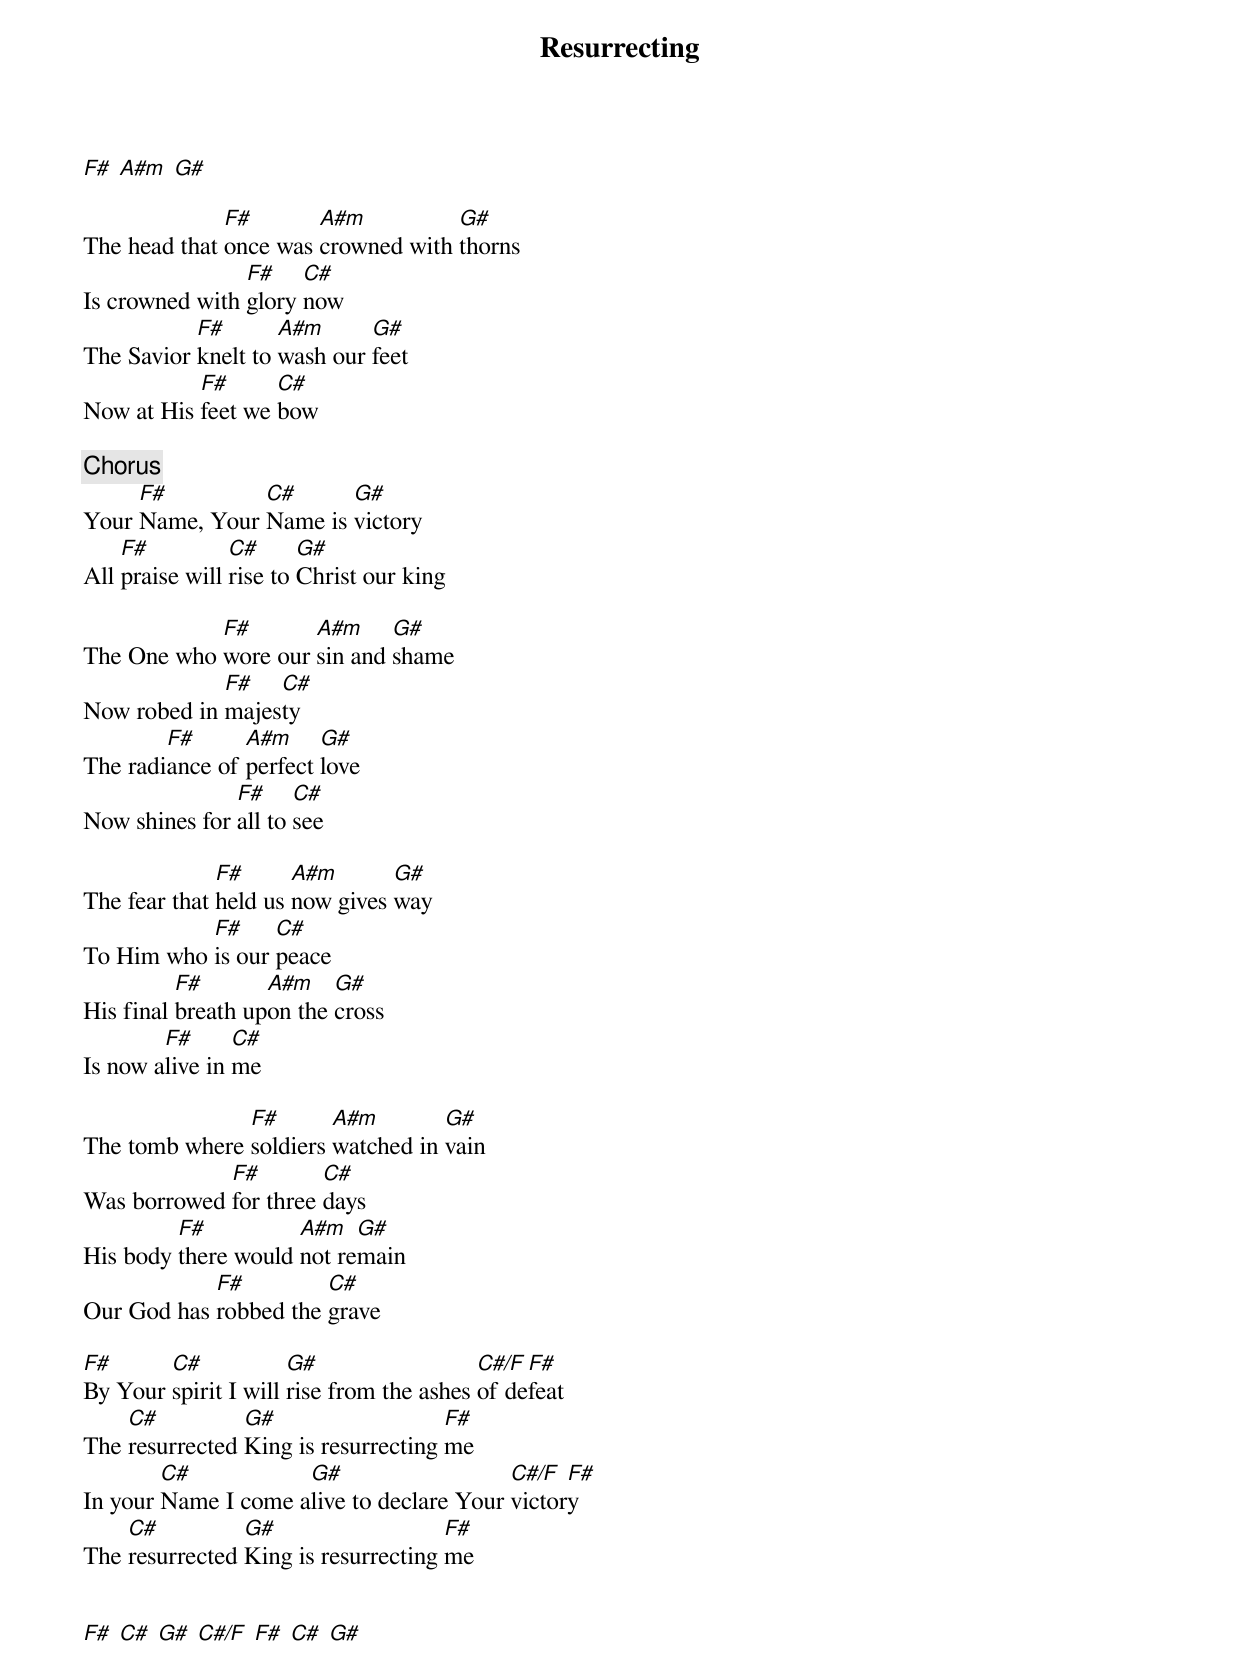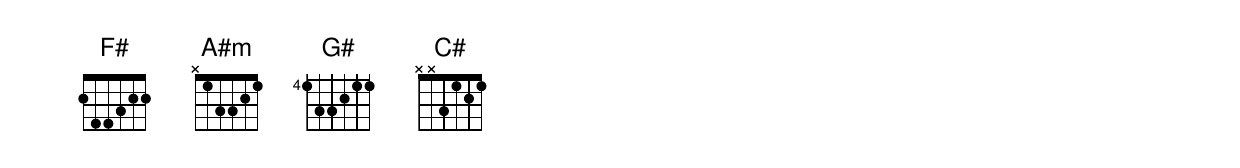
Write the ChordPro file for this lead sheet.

{Title: Resurrecting}
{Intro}
[F#] [A#m] [G#]

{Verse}
The head that [F#]once was [A#m]crowned with [G#]thorns
Is crowned with [F#]glory [C#]now
The Savior [F#]knelt to [A#m]wash our [G#]feet
Now at His [F#]feet we [C#]bow

{Chorus}
Your [F#]Name, Your [C#]Name is [G#]victory
All [F#]praise will [C#]rise to [G#]Christ our king

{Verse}
The One who [F#]wore our [A#m]sin and [G#]shame
Now robed in [F#]majes[C#]ty
The radi[F#]ance of [A#m]perfect [G#]love
Now shines for [F#]all to [C#]see

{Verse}
The fear that [F#]held us [A#m]now gives [G#]way
To Him who [F#]is our [C#]peace
His final [F#]breath up[A#m]on the [G#]cross
Is now a[F#]live in [C#]me

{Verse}
The tomb where [F#]soldiers [A#m]watched in [G#]vain
Was borrowed [F#]for three [C#]days
His body [F#]there would [A#m]not re[G#]main
Our God has [F#]robbed the [C#]grave

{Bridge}
[F#]By Your [C#]spirit I will [G#]rise from the ashes [C#/F]of de[F#]feat
The [C#]resurrected [G#]King is resurrecting [F#]me
In your [C#]Name I come a[G#]live to declare Your [C#/F]victor[F#]y
The [C#]resurrected [G#]King is resurrecting [F#]me


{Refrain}
[F#] [C#] [G#] [C#/F] [F#] [C#] [G#]
